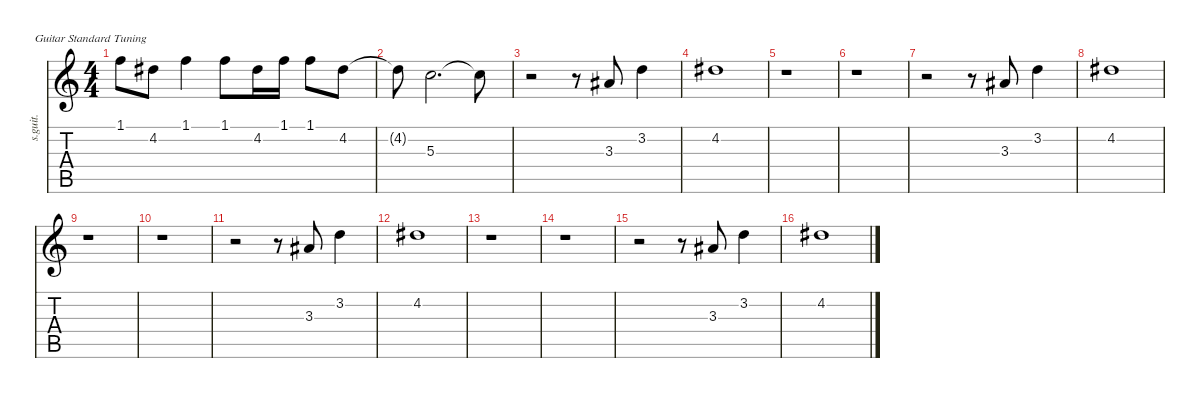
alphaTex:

\defaultSystemsLayout 4
\hideDynamics
\bracketExtendMode nobrackets
\track ("Vocals" "s.guit.") {instrument overdrivenguitar}
\staff {score tabs}
\tuning (E4 B3 G3 D3 A2 E2)
\ts (4 4)
\tempo (100 hide)
\clef g2
\ks c
1.1{t}.8{dy f} 4.2{acc #}.8 1.1.4 1.1.8 4.2{acc #}.16 1.1.16 1.1.8 4.2{acc #}.8 |
4.2{t}.8 5.3.2{d} 5.3{t}.8 |
r.2 r.8 3.3{acc #}.8 3.2.4 |
4.2{acc #}.1 |
r.1 |
r.1 |
r.2 r.8 3.3{acc #}.8 3.2.4 |
4.2{acc #}.1 |
r.1 |
r.1 |
r.2 r.8 3.3{acc #}.8 3.2.4 |
4.2{acc #}.1 |
r.1 |
r.1 |
r.2 r.8 3.3{acc #}.8 3.2.4 |
4.2{acc #}.1
